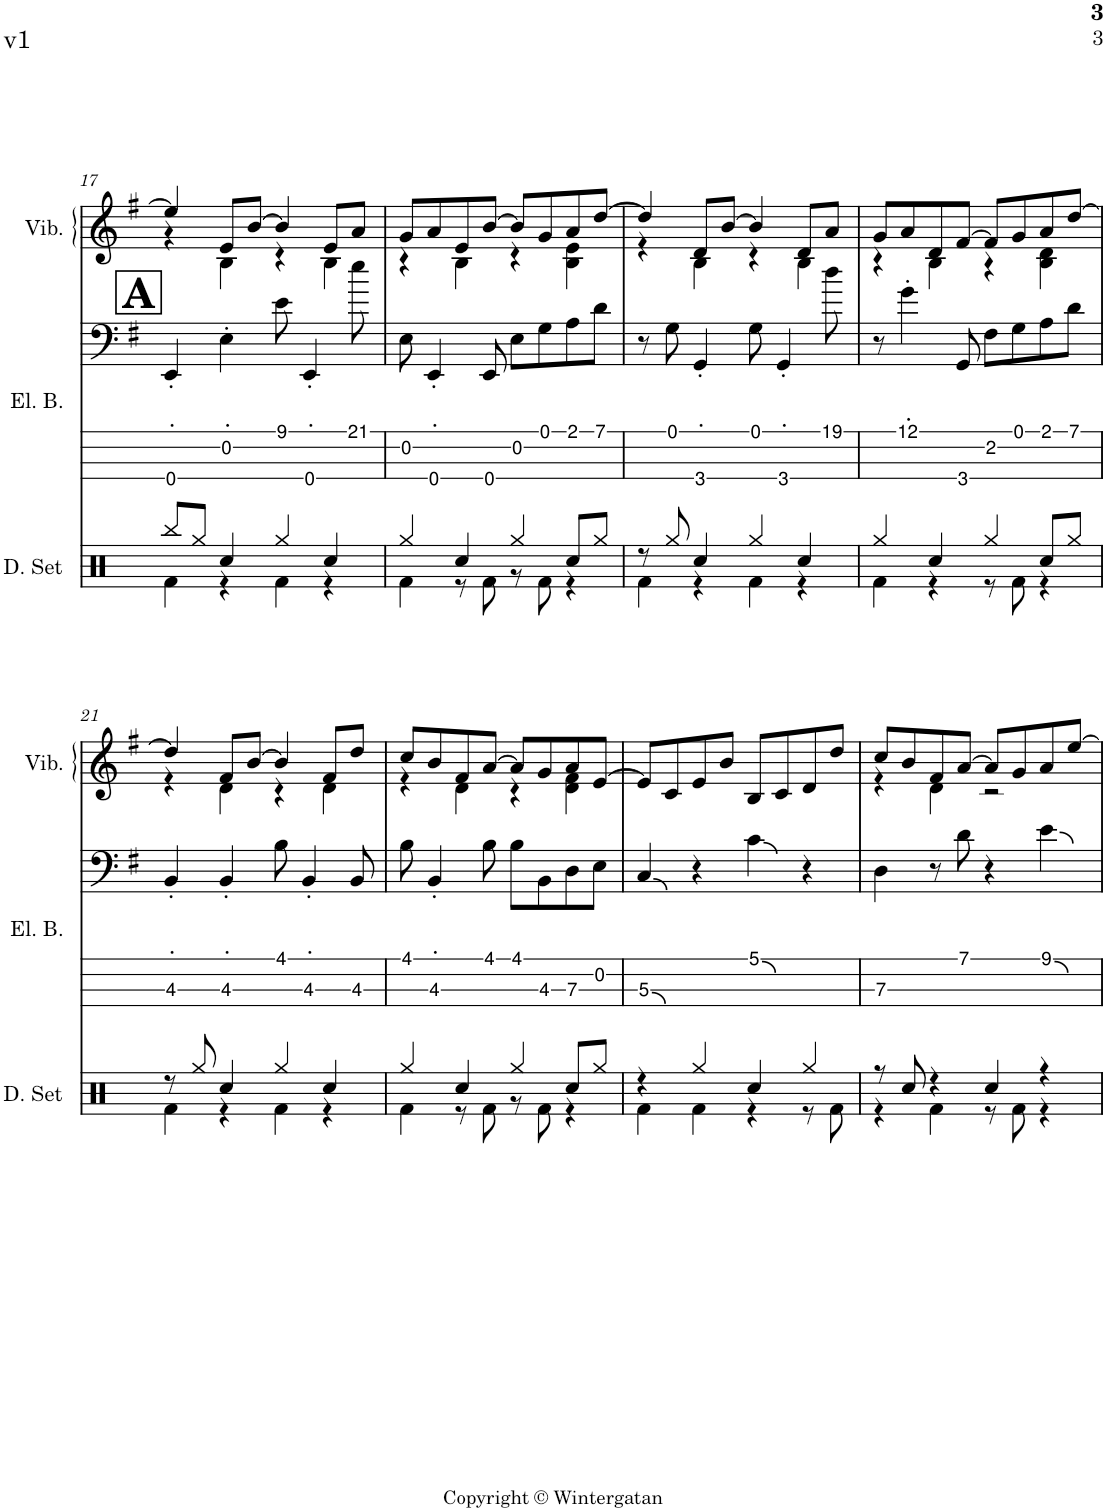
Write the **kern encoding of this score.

**kern	**kern	**kern	**kern
*part3	*part2	*part2	*part1
*staff4	*staff3	*staff2	*staff1
*I"Drumset	*I"Electric Bass	*	*I"Vibraphone
*I'D. Set	*I'El. B.	*	*I'Vib.
!!LO:PB:g=z
*clefX	*	*clefF4	*clefG2
*	*Trd7c12	*Trd7c12	*Trd-7c-12
*k[]	*k[f#]	*k[f#]	*k[f#]
*	*G:	*G:	*G:
*M4/4	*M4/4	*M4/4	*M4/4
!!LO:REH:place=s1:b:B:cj:fs=19.9975:t=A
=17	=17	=17	=17
*^	*	*	*^
8Rbb/L	4Rf\	4EE'	4EE'/	4ee/]	4r
8Rgg/J	.	.	.	.	.
4Rcc/	4r	4E'	4E'\	8e/L	4B\
.	.	.	.	[8b/J	.
4Rgg/	4Rf\	8e	8e\	4b/]	4r
.	.	4EE'	4EE'/	.	.
4Rcc/	4r	.	.	8e/L	4B\
.	.	8ee	8ee\	8a/J	.
=18	=18	=18	=18	=18	=18
4Rgg/	4Rf\	8E	8E\	8g/L	4r
.	.	4EE'	4EE'/	8a/	.
4Rcc/	8r	.	.	8e/	4B\
.	8Rf\	8EE	8EE/	[8b/J	.
4Rgg/	8r	8EL	8E\L	8b/L]	4r
.	8Rf\	8GJ	8G\	8g/	.
8Rcc/L	4r	8AL	8A\	8a/	4B\ 4e\
8Rgg/J	.	8dJ	8d\J	[8dd/J	.
=19	=19	=19	=19	=19	=19
8r	4Rf\	8r	8r	4dd/]	4r
8Rgg/	.	8G	8G\	.	.
4Rcc/	4r	4GG'	4GG'/	8d/L	4B\
.	.	.	.	[8b/J	.
4Rgg/	4Rf\	8G	8G\	4b/]	4r
.	.	4GG'	4GG'/	.	.
4Rcc/	4r	.	.	8d/L	4B\
.	.	8dd	8dd\	8a/J	.
=20	=20	=20	=20	=20	=20
4Rgg/	4Rf\	8r	8r	8g/L	4r
.	.	4g'	4g'\	8a/	.
4Rcc/	4r	.	.	8d/	4B\
.	.	8GG	8GG/	[8f#/J	.
4Rgg/	8r	8F#L	8F#\L	8f#/L]	4r
.	8Rf\	8GJ	8G\	8g/	.
8Rcc/L	4r	8AL	8A\	8a/	4B\ 4d\
8Rgg/J	.	8dJ	8d\J	[8dd/J	.
!!LO:LB:g=z	!!
=21	=21	=21	=21	=21	=21
8r	4Rf\	4BB'	4BB'/	4dd/]	4r
8Rgg/	.	.	.	.	.
4Rcc/	4r	4BB'	4BB'/	8f#/L	4d\
.	.	.	.	[8b/J	.
4Rgg/	4Rf\	8B	8B\	4b/]	4r
.	.	4BB'	4BB'/	.	.
4Rcc/	4r	.	.	8f#/L	4d\
.	.	8BB	8BB/	8dd/J	.
=22	=22	=22	=22	=22	=22
4Rgg/	4Rf\	8B	8B\	8cc/L	4r
.	.	4BB'	4BB'/	8b/	.
4Rcc/	8r	.	.	8f#/	4d\
.	8Rf\	8B	8B\	[8a/J	.
4Rgg/	8r	8BL	8B\L	8a/L]	4r
.	8Rf\	8BBJ	8BB\	8g/	.
8Rcc/L	4r	8DL	8D\	8a/	4d\ 4f#\
8Rgg/J	.	8EJ	8E\J	[8e/J	.
*	*	*	*	*v	*v
=23	=23	=23	=23	=23
4r	4Rf\	4C	4C/	8e/L]
.	.	.	.	8c/
4Rgg/	4Rf\	4r	4r	8e/
.	.	.	.	8b/J
4Rcc/	4r	4c	4c\	8B/L
.	.	.	.	8c/
4Rgg/	8r	4r	4r	8d/
.	8Rf\	.	.	8dd/J
=24	=24	=24	=24	=24
*	*	*	*	*^
8r	4r	4D	4D\	8cc/L	4r
8Rcc/	.	.	.	8b/	.
4r	4Rf\	8r	8r	8f#/	4d\
.	.	8d	8d\	[8a/J	.
4Rcc/	8r	4r	4r	8a/L]	2r
.	8Rf\	.	.	8g/	.
4r	4r	4e	4e\	8a/	.
.	.	.	.	[8ee/J	.
*v	*v	*	*	*v	*v
=	=	=	=
*-	*-	*-	*-
